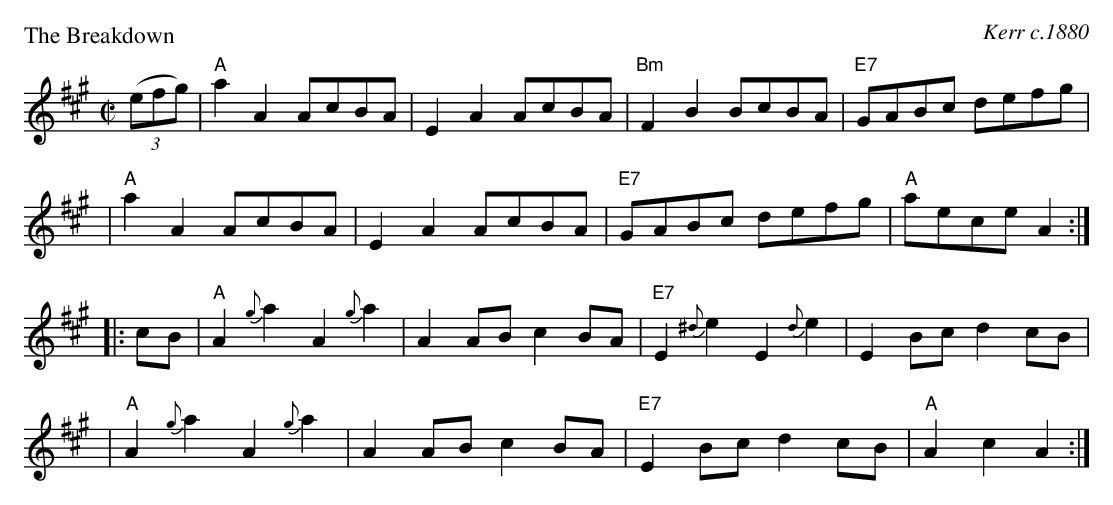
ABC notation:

X:1
P: The Breakdown
O: Kerr c.1880
M: C|
L: 1/8
K: A
((3efg) \
| "A"a2A2 AcBA | E2A2 AcBA | "Bm"F2B2 BcBA | "E7"GABc defg |
| "A"a2A2 AcBA | E2A2 AcBA | "E7"GABc defg | "A"aece A2 :|
|: cB \
| "A"A2{g}a2 A2{g}a2 | A2AB c2BA | "E7"E2{^d}e2 E2{d}e2 | E2Bc d2cB |
| "A"A2{g}a2 A2{g}a2 | A2AB c2BA | "E7"E2Bc d2cB | "A"A2c2 A2 :|
